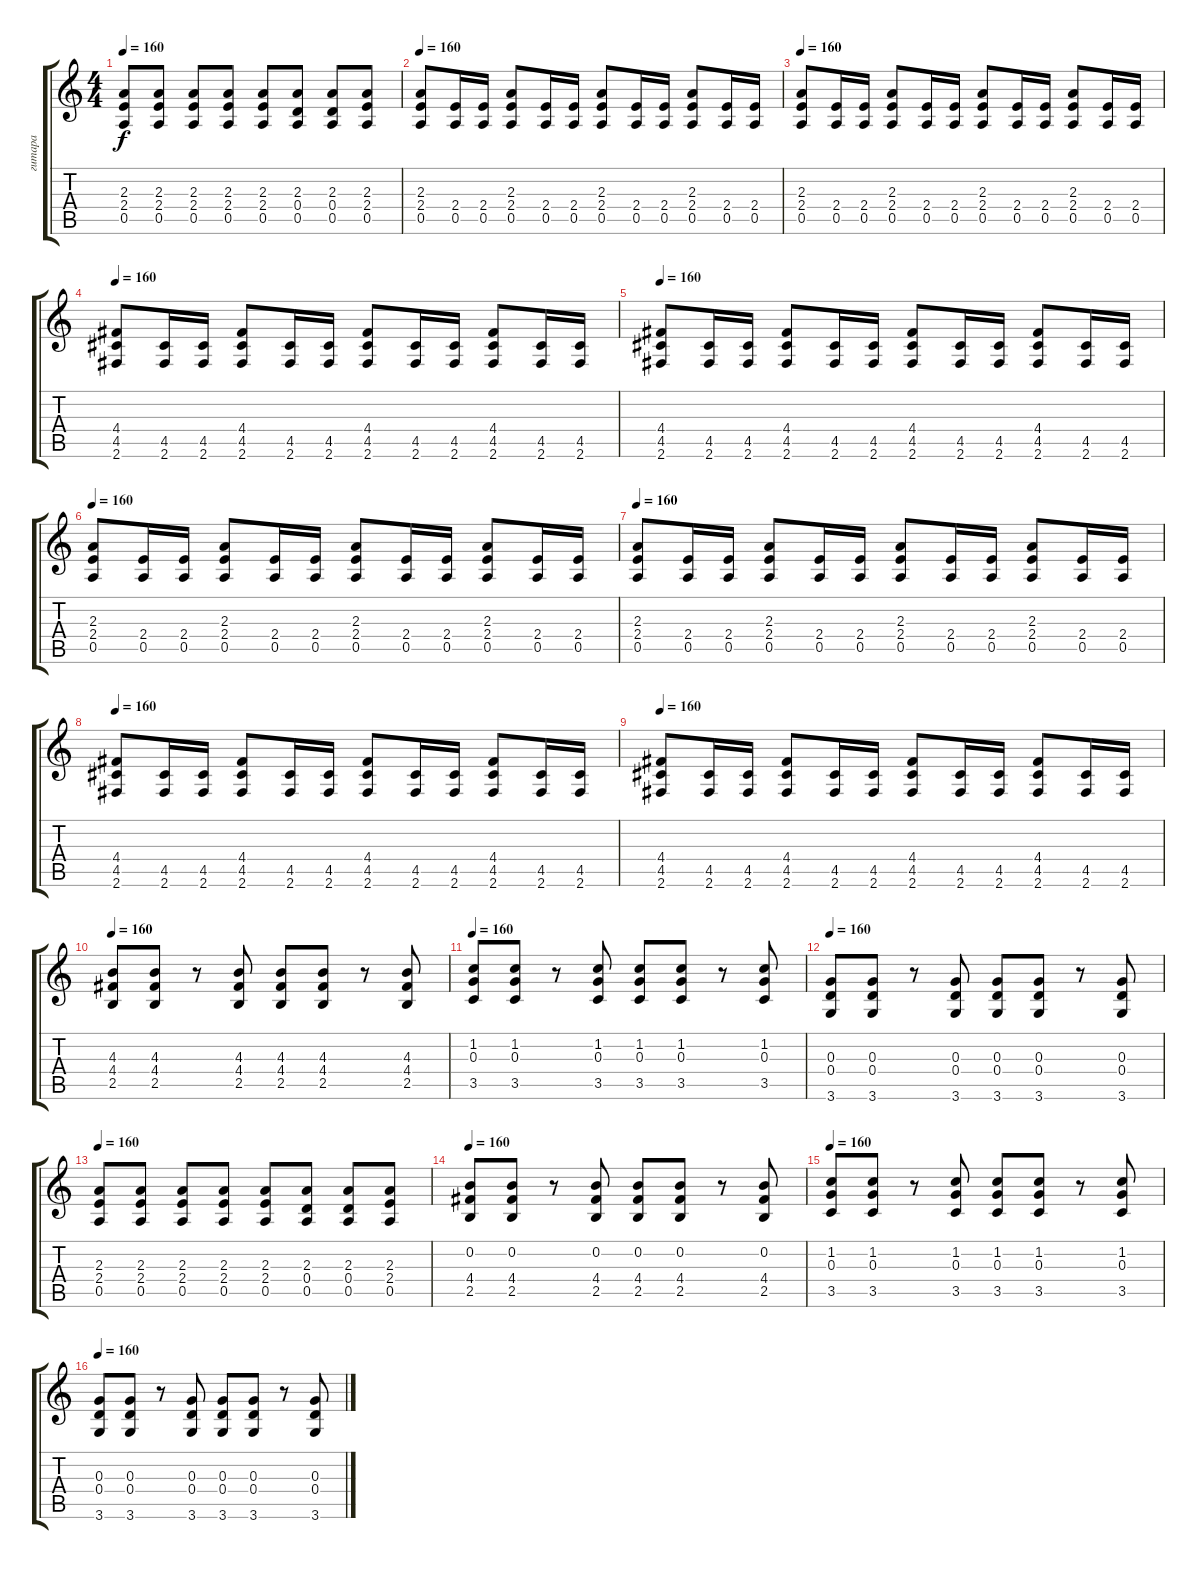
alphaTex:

\track ("гитара" "гитара") {instrument distortionguitar}
\staff {score tabs}
\tuning (E4 B3 G3 D3 A2 E2) {hide}
\ts (4 4)
\tempo 160
\clef g2
\ks c
(2.3 2.4 0.5).8{dy f} (2.3 2.4 0.5).8 (2.3 2.4 0.5).8 (2.3 2.4 0.5).8 (2.3 2.4 0.5).8 (2.3 0.4 0.5).8 (2.3 0.4 0.5).8 (2.3 2.4 0.5).8 |
\tempo 160
(2.3 2.4 0.5).8 (2.4 0.5).16 (2.4 0.5).16 (2.3 2.4 0.5).8 (2.4 0.5).16 (2.4 0.5).16 (2.3 2.4 0.5).8 (2.4 0.5).16 (2.4 0.5).16 (2.3 2.4 0.5).8 (2.4 0.5).16 (2.4 0.5).16 |
\tempo 160
(2.3 2.4 0.5).8 (2.4 0.5).16 (2.4 0.5).16 (2.3 2.4 0.5).8 (2.4 0.5).16 (2.4 0.5).16 (2.3 2.4 0.5).8 (2.4 0.5).16 (2.4 0.5).16 (2.3 2.4 0.5).8 (2.4 0.5).16 (2.4 0.5).16 |
\tempo 160
(4.4 4.5 2.6).8 (4.5 2.6).16 (4.5 2.6).16 (4.4 4.5 2.6).8 (4.5 2.6).16 (4.5 2.6).16 (4.4 4.5 2.6).8 (4.5 2.6).16 (4.5 2.6).16 (4.4 4.5 2.6).8 (4.5 2.6).16 (4.5 2.6).16 |
\tempo 160
(4.4 4.5 2.6).8 (4.5 2.6).16 (4.5 2.6).16 (4.4 4.5 2.6).8 (4.5 2.6).16 (4.5 2.6).16 (4.4 4.5 2.6).8 (4.5 2.6).16 (4.5 2.6).16 (4.4 4.5 2.6).8 (4.5 2.6).16 (4.5 2.6).16 |
\tempo 160
(2.3 2.4 0.5).8 (2.4 0.5).16 (2.4 0.5).16 (2.3 2.4 0.5).8 (2.4 0.5).16 (2.4 0.5).16 (2.3 2.4 0.5).8 (2.4 0.5).16 (2.4 0.5).16 (2.3 2.4 0.5).8 (2.4 0.5).16 (2.4 0.5).16 |
\tempo 160
(2.3 2.4 0.5).8 (2.4 0.5).16 (2.4 0.5).16 (2.3 2.4 0.5).8 (2.4 0.5).16 (2.4 0.5).16 (2.3 2.4 0.5).8 (2.4 0.5).16 (2.4 0.5).16 (2.3 2.4 0.5).8 (2.4 0.5).16 (2.4 0.5).16 |
\tempo 160
(4.4 4.5 2.6).8 (4.5 2.6).16 (4.5 2.6).16 (4.4 4.5 2.6).8 (4.5 2.6).16 (4.5 2.6).16 (4.4 4.5 2.6).8 (4.5 2.6).16 (4.5 2.6).16 (4.4 4.5 2.6).8 (4.5 2.6).16 (4.5 2.6).16 |
\tempo 160
(4.4 4.5 2.6).8 (4.5 2.6).16 (4.5 2.6).16 (4.4 4.5 2.6).8 (4.5 2.6).16 (4.5 2.6).16 (4.4 4.5 2.6).8 (4.5 2.6).16 (4.5 2.6).16 (4.4 4.5 2.6).8 (4.5 2.6).16 (4.5 2.6).16 |
\tempo 160
(4.3 4.4 2.5).8 (4.3 4.4 2.5).8 r.8 (4.3 4.4 2.5).8 (4.3 4.4 2.5).8 (4.3 4.4 2.5).8 r.8 (4.3 4.4 2.5).8 |
\tempo 160
(1.2 0.3 3.5).8 (1.2 0.3 3.5).8 r.8 (1.2 0.3 3.5).8 (1.2 0.3 3.5).8 (1.2 0.3 3.5).8 r.8 (1.2 0.3 3.5).8 |
\tempo 160
(0.3 0.4 3.6).8 (0.3 0.4 3.6).8 r.8 (0.3 0.4 3.6).8 (0.3 0.4 3.6).8 (0.3 0.4 3.6).8 r.8 (0.3 0.4 3.6).8 |
\tempo 160
(2.3 2.4 0.5).8 (2.3 2.4 0.5).8 (2.3 2.4 0.5).8 (2.3 2.4 0.5).8 (2.3 2.4 0.5).8 (2.3 0.4 0.5).8 (2.3 0.4 0.5).8 (2.3 2.4 0.5).8 |
\tempo 160
(0.2 4.4 2.5).8 (0.2 4.4 2.5).8 r.8 (0.2 4.4 2.5).8 (0.2 4.4 2.5).8 (0.2 4.4 2.5).8 r.8 (0.2 4.4 2.5).8 |
\tempo 160
(1.2 0.3 3.5).8 (1.2 0.3 3.5).8 r.8 (1.2 0.3 3.5).8 (1.2 0.3 3.5).8 (1.2 0.3 3.5).8 r.8 (1.2 0.3 3.5).8 |
\tempo 160
(0.3 0.4 3.6).8 (0.3 0.4 3.6).8 r.8 (0.3 0.4 3.6).8 (0.3 0.4 3.6).8 (0.3 0.4 3.6).8 r.8 (0.3 0.4 3.6).8
